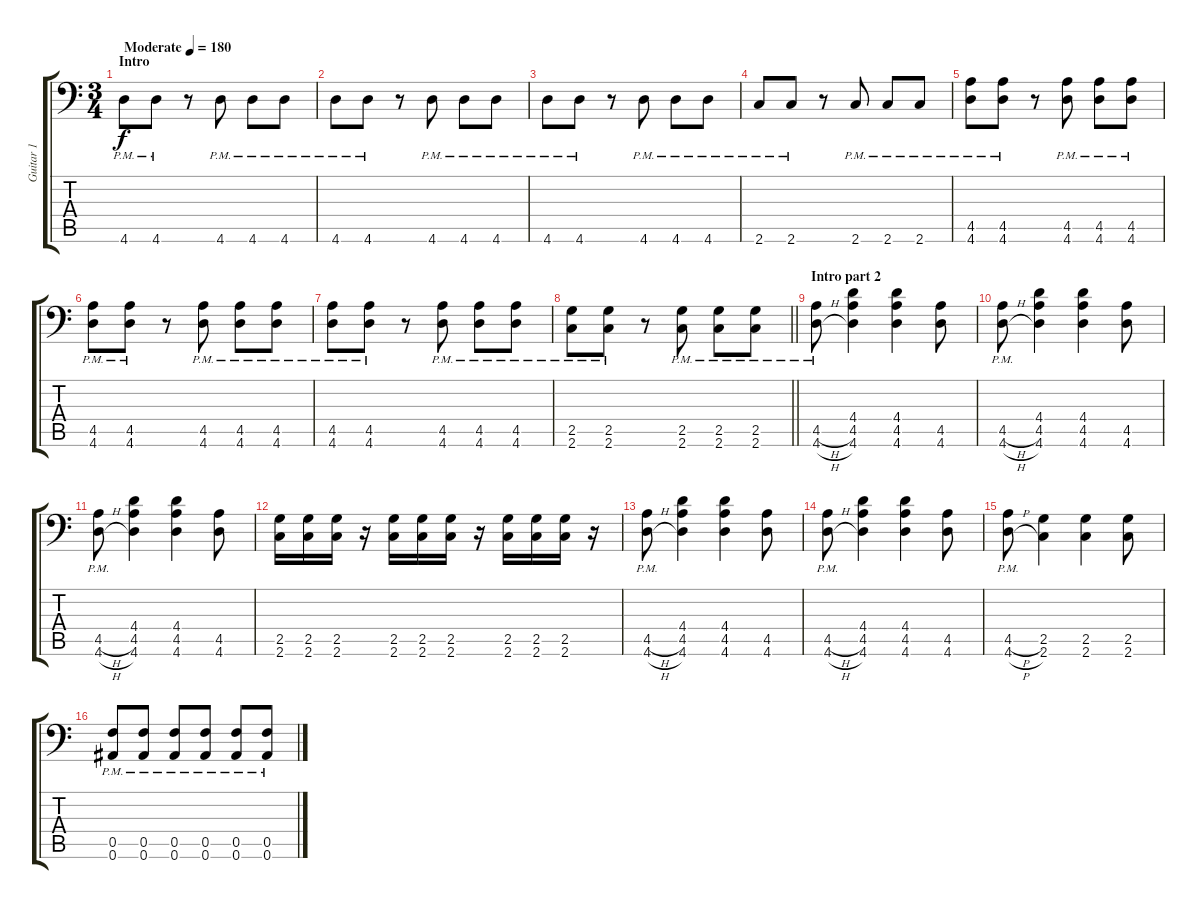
\track ("Guitar 1" "Guitar 1") {instrument overdrivenguitar}
\staff {score tabs}
\tuning (C4 G3 Eb3 Bb2 F2 Bb1) {hide}
\ts (3 4)
\section ("" "Intro")
\tempo (180 "Moderate")
\clef f4
\ks c
4.6{pm}.8{dy f instrument overdrivenguitar} 4.6{pm}.8 r.8 4.6{pm}.8 4.6{pm}.8 4.6{pm}.8 |
4.6{pm}.8 4.6{pm}.8 r.8 4.6{pm}.8 4.6{pm}.8 4.6{pm}.8 |
4.6{pm}.8 4.6{pm}.8 r.8 4.6{pm}.8 4.6{pm}.8 4.6{pm}.8 |
2.6{pm}.8 2.6{pm}.8 r.8 2.6{pm}.8 2.6{pm}.8 2.6{pm}.8 |
(4.5 4.6{pm}).8 (4.5 4.6{pm}).8 r.8 (4.5 4.6{pm}).8 (4.5 4.6{pm}).8 (4.5 4.6{pm}).8 |
(4.5 4.6{pm}).8 (4.5 4.6{pm}).8 r.8 (4.5 4.6{pm}).8 (4.5 4.6{pm}).8 (4.5 4.6{pm}).8 |
(4.5 4.6{pm}).8 (4.5 4.6{pm}).8 r.8 (4.5 4.6{pm}).8 (4.5 4.6{pm}).8 (4.5 4.6{pm}).8 |
\barLineRight lightlight
(2.5 2.6{pm}).8 (2.5 2.6{pm}).8 r.8 (2.5 2.6{pm}).8 (2.5 2.6{pm}).8 (2.5 2.6{pm}).8 |
\section ("" "Intro part 2")
(4.5{h pm} 4.6{h pm}).8{volume 10 instrument overdrivenguitar} (4.4 4.5 4.6).4 (4.4 4.5 4.6).4 (4.5 4.6).8 |
(4.5{h pm} 4.6{h pm}).8 (4.4 4.5 4.6).4 (4.4 4.5 4.6).4 (4.5 4.6).8 |
(4.5{h pm} 4.6{h pm}).8 (4.4 4.5 4.6).4 (4.4 4.5 4.6).4 (4.5 4.6).8 |
(2.5 2.6).16 (2.5 2.6).16 (2.5 2.6).16 r.16 (2.5 2.6).16 (2.5 2.6).16 (2.5 2.6).16 r.16 (2.5 2.6).16 (2.5 2.6).16 (2.5 2.6).16 r.16 |
(4.5{h pm} 4.6{h pm}).8 (4.4 4.5 4.6).4 (4.4 4.5 4.6).4 (4.5 4.6).8 |
(4.5{h pm} 4.6{h pm}).8 (4.4 4.5 4.6).4 (4.4 4.5 4.6).4 (4.5 4.6).8 |
(4.5{h pm} 4.6{h pm}).8 (2.5 2.6).4 (2.5 2.6).4 (2.5 2.6).8 |
(0.5{pm} 0.6{pm}).8 (0.5{pm} 0.6{pm}).8 (0.5{pm} 0.6{pm}).8 (0.5{pm} 0.6{pm}).8 (0.5{pm} 0.6{pm}).8 (0.5{pm} 0.6{pm}).8
